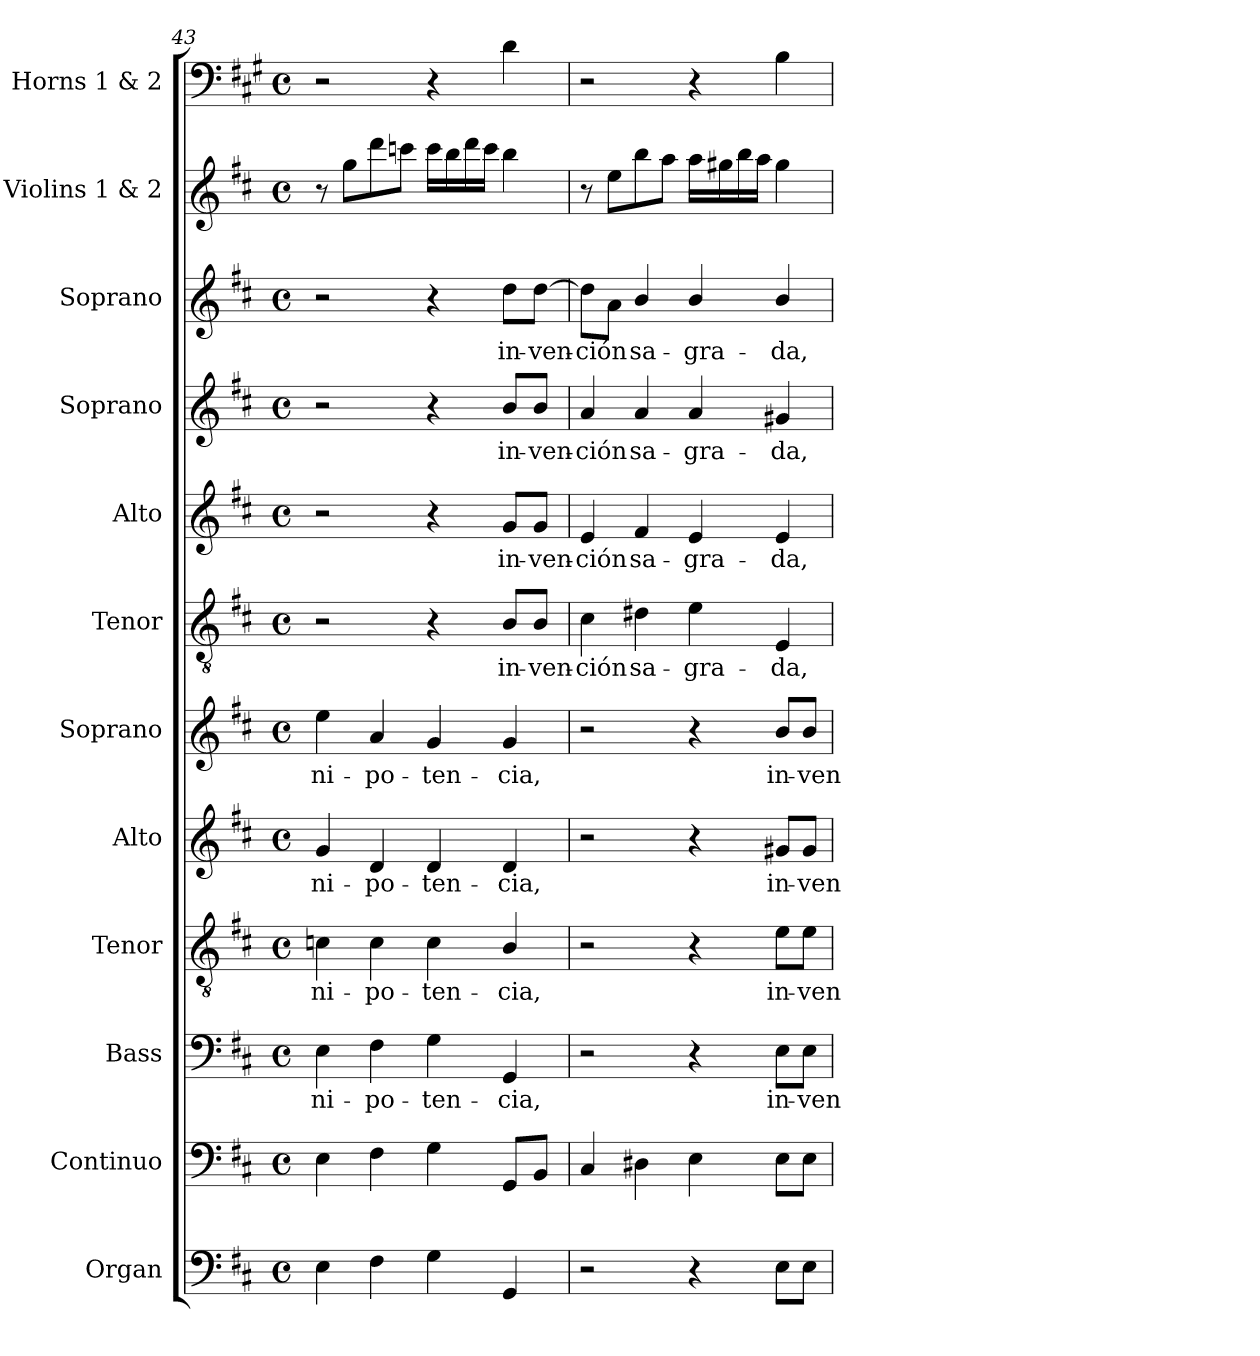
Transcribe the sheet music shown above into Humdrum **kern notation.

**kern	**kern	**kern	**text	**kern	**text	**kern	**text	**kern	**text	**kern	**text	**kern	**text	**kern	**text	**kern	**text	**kern	**kern
*part12	*part11	*part10	*part10	*part9	*part9	*part8	*part8	*part7	*part7	*part6	*part6	*part5	*part5	*part4	*part4	*part3	*part3	*part2	*part1
*staff12	*staff11	*staff10	*staff10	*staff9	*staff9	*staff8	*staff8	*staff7	*staff7	*staff6	*staff6	*staff5	*staff5	*staff4	*staff4	*staff3	*staff3	*staff2	*staff1
*I"Organ	*I"Continuo	*I"Bass	*	*I"Tenor	*	*I"Alto	*	*I"Soprano	*	*I"Tenor	*	*I"Alto	*	*I"Soprano	*	*I"Soprano	*	*I"Violins 1 & 2	*I"Horns 1 & 2
*I'Org.	*I'Cont.	*I'B.	*	*I'T.	*	*I'A.	*	*I'S.	*	*I'T.	*	*I'A.	*	*I'S.	*	*I'S.	*	*I'Vlns	*I'Hns.
*clefF4	*clefF4	*clefF4	*	*clefGv2	*	*clefG2	*	*clefG2	*	*clefGv2	*	*clefG2	*	*clefG2	*	*clefG2	*	*clefG2	*clefF4
*	*	*	*	*ITrd7c12	*	*	*	*	*	*ITrd7c12	*	*	*	*	*	*	*	*	*ITrd4c7
*k[f#c#]	*k[f#c#]	*k[f#c#]	*	*k[f#c#]	*	*k[f#c#]	*	*k[f#c#]	*	*k[f#c#]	*	*k[f#c#]	*	*k[f#c#]	*	*k[f#c#]	*	*k[f#c#]	*k[f#c#]
*D:	*D:	*D:	*	*D:	*	*D:	*	*D:	*	*D:	*	*D:	*	*D:	*	*D:	*	*D:	*D:
*M4/4	*M4/4	*M4/4	*	*M4/4	*	*M4/4	*	*M4/4	*	*M4/4	*	*M4/4	*	*M4/4	*	*M4/4	*	*M4/4	*M4/4
*met(c)	*met(c)	*met(c)	*	*met(c)	*	*met(c)	*	*met(c)	*	*met(c)	*	*met(c)	*	*met(c)	*	*met(c)	*	*met(c)	*met(c)
=43	=43	=43	=43	=43	=43	=43	=43	=43	=43	=43	=43	=43	=43	=43	=43	=43	=43	=43	=43
!	!	!	!LO:LY:b:color=#000000	!	!	!	!	!	!	!	!	!	!	!	!	!	!	!	!
!	!	!	!	!	!LO:LY:b:color=#000000	!	!	!	!	!	!	!	!	!	!	!	!	!	!
!	!	!	!	!	!	!	!LO:LY:b:color=#000000	!	!	!	!	!	!	!	!	!	!	!	!
!	!	!	!	!	!	!	!	!	!LO:LY:b:color=#000000	!	!	!	!	!	!	!	!	!	!
4Ei\	4Ei\	4Ei\	-ni-	4Cni\	-ni-	4gi/	-ni-	4eei\	-ni-	2r	.	2r	.	2r	.	2r	.	8r	2r
.	.	.	.	.	.	.	.	.	.	.	.	.	.	.	.	.	.	8ggi\L	.
!	!	!	!LO:LY:b:color=#000000	!	!	!	!	!	!	!	!	!	!	!	!	!	!	!	!
!	!	!	!	!	!LO:LY:b:color=#000000	!	!	!	!	!	!	!	!	!	!	!	!	!	!
!	!	!	!	!	!	!	!LO:LY:b:color=#000000	!	!	!	!	!	!	!	!	!	!	!	!
!	!	!	!	!	!	!	!	!	!LO:LY:b:color=#000000	!	!	!	!	!	!	!	!	!	!
4F#i\	4F#i\	4F#i\	-po-	4Ci\	-po-	4di/	-po-	4ai/	-po-	.	.	.	.	.	.	.	.	8dddi\	.
.	.	.	.	.	.	.	.	.	.	.	.	.	.	.	.	.	.	8cccni\J	.
!	!	!	!LO:LY:b:color=#000000	!	!	!	!	!	!	!	!	!	!	!	!	!	!	!	!
!	!	!	!	!	!LO:LY:b:color=#000000	!	!	!	!	!	!	!	!	!	!	!	!	!	!
!	!	!	!	!	!	!	!LO:LY:b:color=#000000	!	!	!	!	!	!	!	!	!	!	!	!
!	!	!	!	!	!	!	!	!	!LO:LY:b:color=#000000	!	!	!	!	!	!	!	!	!	!
4Gi\	4Gi\	4Gi\	-ten-	4Ci\	-ten-	4di/	-ten-	4gi/	-ten-	4r	.	4r	.	4r	.	4r	.	16ccci\LL	4r
.	.	.	.	.	.	.	.	.	.	.	.	.	.	.	.	.	.	16bbi\	.
.	.	.	.	.	.	.	.	.	.	.	.	.	.	.	.	.	.	16dddi\	.
.	.	.	.	.	.	.	.	.	.	.	.	.	.	.	.	.	.	16ccci\JJ	.
!	!	!	!LO:LY:b:color=#000000	!	!	!	!	!	!	!	!	!	!	!	!	!	!	!	!
!	!	!	!	!	!LO:LY:b:color=#000000	!	!	!	!	!	!	!	!	!	!	!	!	!	!
!	!	!	!	!	!	!	!LO:LY:b:color=#000000	!	!	!	!	!	!	!	!	!	!	!	!
!	!	!	!	!	!	!	!	!	!LO:LY:b:color=#000000	!	!	!	!	!	!	!	!	!	!
!	!	!	!	!	!	!	!	!	!	!	!LO:LY:b:color=#000000	!	!	!	!	!	!	!	!
!	!	!	!	!	!	!	!	!	!	!	!	!	!LO:LY:b:color=#000000	!	!	!	!	!	!
!	!	!	!	!	!	!	!	!	!	!	!	!	!	!	!LO:LY:b:color=#000000	!	!	!	!
!	!	!	!	!	!	!	!	!	!	!	!	!	!	!	!	!	!LO:LY:b:color=#000000	!	!
4GGi/	8GGi/L	4GGi/	-cia,	4BBi/	-cia,	4di/	-cia,	4gi/	-cia,	8BBi/L	in-	8gi/L	in-	8bi/L	in-	8ddi\L	in-	4bbi\	4Gi\
!	!	!	!	!	!	!	!	!	!	!	!LO:LY:b:color=#000000	!	!	!	!	!	!	!	!
!	!	!	!	!	!	!	!	!	!	!	!	!	!LO:LY:b:color=#000000	!	!	!	!	!	!
!	!	!	!	!	!	!	!	!	!	!	!	!	!	!	!LO:LY:b:color=#000000	!	!	!	!
!	!	!	!	!	!	!	!	!	!	!	!	!	!	!	!	!	!LO:LY:b:color=#000000	!	!
.	8BBi/J	.	.	.	.	.	.	.	.	8BBi/J	-ven-	8gi/J	-ven-	8bi/J	-ven-	[8ddi\J	-ven-	.	.
=44	=44	=44	=44	=44	=44	=44	=44	=44	=44	=44	=44	=44	=44	=44	=44	=44	=44	=44	=44
!	!	!	!	!	!	!	!	!	!	!	!LO:LY:b:color=#000000	!	!	!	!	!	!	!	!
!	!	!	!	!	!	!	!	!	!	!	!	!	!LO:LY:b:color=#000000	!	!	!	!	!	!
!	!	!	!	!	!	!	!	!	!	!	!	!	!	!	!LO:LY:b:color=#000000	!	!	!	!
!	!	!	!	!	!	!	!	!	!	!	!	!	!	!	!	!	!LO:LY:b:color=#000000	!	!
2r	4C#i/	2r	.	2r	.	2r	.	2r	.	4C#i\	-ción	4ei/	-ción	4ai/	-ción	8ddi\L]	-ción	8r	2r
.	.	.	.	.	.	.	.	.	.	.	.	.	.	.	.	8ai\J	.	8eei\L	.
!	!	!	!	!	!	!	!	!	!	!	!LO:LY:b:color=#000000	!	!	!	!	!	!	!	!
!	!	!	!	!	!	!	!	!	!	!	!	!	!LO:LY:b:color=#000000	!	!	!	!	!	!
!	!	!	!	!	!	!	!	!	!	!	!	!	!	!	!LO:LY:b:color=#000000	!	!	!	!
!	!	!	!	!	!	!	!	!	!	!	!	!	!	!	!	!	!LO:LY:b:color=#000000	!	!
.	4D#Xi\	.	.	.	.	.	.	.	.	4D#Xi\	sa-	4f#i/	sa-	4ai/	sa-	4bi/	sa-	8bbi\	.
.	.	.	.	.	.	.	.	.	.	.	.	.	.	.	.	.	.	8aai\J	.
!	!	!	!	!	!	!	!	!	!	!	!LO:LY:b:color=#000000	!	!	!	!	!	!	!	!
!	!	!	!	!	!	!	!	!	!	!	!	!	!LO:LY:b:color=#000000	!	!	!	!	!	!
!	!	!	!	!	!	!	!	!	!	!	!	!	!	!	!LO:LY:b:color=#000000	!	!	!	!
!	!	!	!	!	!	!	!	!	!	!	!	!	!	!	!	!	!LO:LY:b:color=#000000	!	!
4r	4Ei\	4r	.	4r	.	4r	.	4r	.	4Ei\	-gra-	4ei/	-gra-	4ai/	-gra-	4bi/	-gra-	16aai\LL	4r
.	.	.	.	.	.	.	.	.	.	.	.	.	.	.	.	.	.	16gg#Xi\	.
.	.	.	.	.	.	.	.	.	.	.	.	.	.	.	.	.	.	16bbi\	.
.	.	.	.	.	.	.	.	.	.	.	.	.	.	.	.	.	.	16aai\JJ	.
!	!	!	!LO:LY:b:color=#000000	!	!	!	!	!	!	!	!	!	!	!	!	!	!	!	!
!	!	!	!	!	!LO:LY:b:color=#000000	!	!	!	!	!	!	!	!	!	!	!	!	!	!
!	!	!	!	!	!	!	!LO:LY:b:color=#000000	!	!	!	!	!	!	!	!	!	!	!	!
!	!	!	!	!	!	!	!	!	!LO:LY:b:color=#000000	!	!	!	!	!	!	!	!	!	!
!	!	!	!	!	!	!	!	!	!	!	!LO:LY:b:color=#000000	!	!	!	!	!	!	!	!
!	!	!	!	!	!	!	!	!	!	!	!	!	!LO:LY:b:color=#000000	!	!	!	!	!	!
!	!	!	!	!	!	!	!	!	!	!	!	!	!	!	!LO:LY:b:color=#000000	!	!	!	!
!	!	!	!	!	!	!	!	!	!	!	!	!	!	!	!	!	!LO:LY:b:color=#000000	!	!
8Ei\L	8Ei\L	8Ei\L	in-	8Ei\L	in-	8g#Xi/L	in-	8bi/L	in-	4EEi/	-da,	4ei/	-da,	4g#Xi/	-da,	4bi/	-da,	4gg#i\	4Ei\
!	!	!	!LO:LY:b:color=#000000	!	!	!	!	!	!	!	!	!	!	!	!	!	!	!	!
!	!	!	!	!	!LO:LY:b:color=#000000	!	!	!	!	!	!	!	!	!	!	!	!	!	!
!	!	!	!	!	!	!	!LO:LY:b:color=#000000	!	!	!	!	!	!	!	!	!	!	!	!
!	!	!	!	!	!	!	!	!	!LO:LY:b:color=#000000	!	!	!	!	!	!	!	!	!	!
8Ei\J	8Ei\J	8Ei\J	-ven-	8Ei\J	-ven-	8g#i/J	-ven-	8bi/J	-ven-	.	.	.	.	.	.	.	.	.	.
=	=	=	=	=	=	=	=	=	=	=	=	=	=	=	=	=	=	=	=
*-	*-	*-	*-	*-	*-	*-	*-	*-	*-	*-	*-	*-	*-	*-	*-	*-	*-	*-	*-
